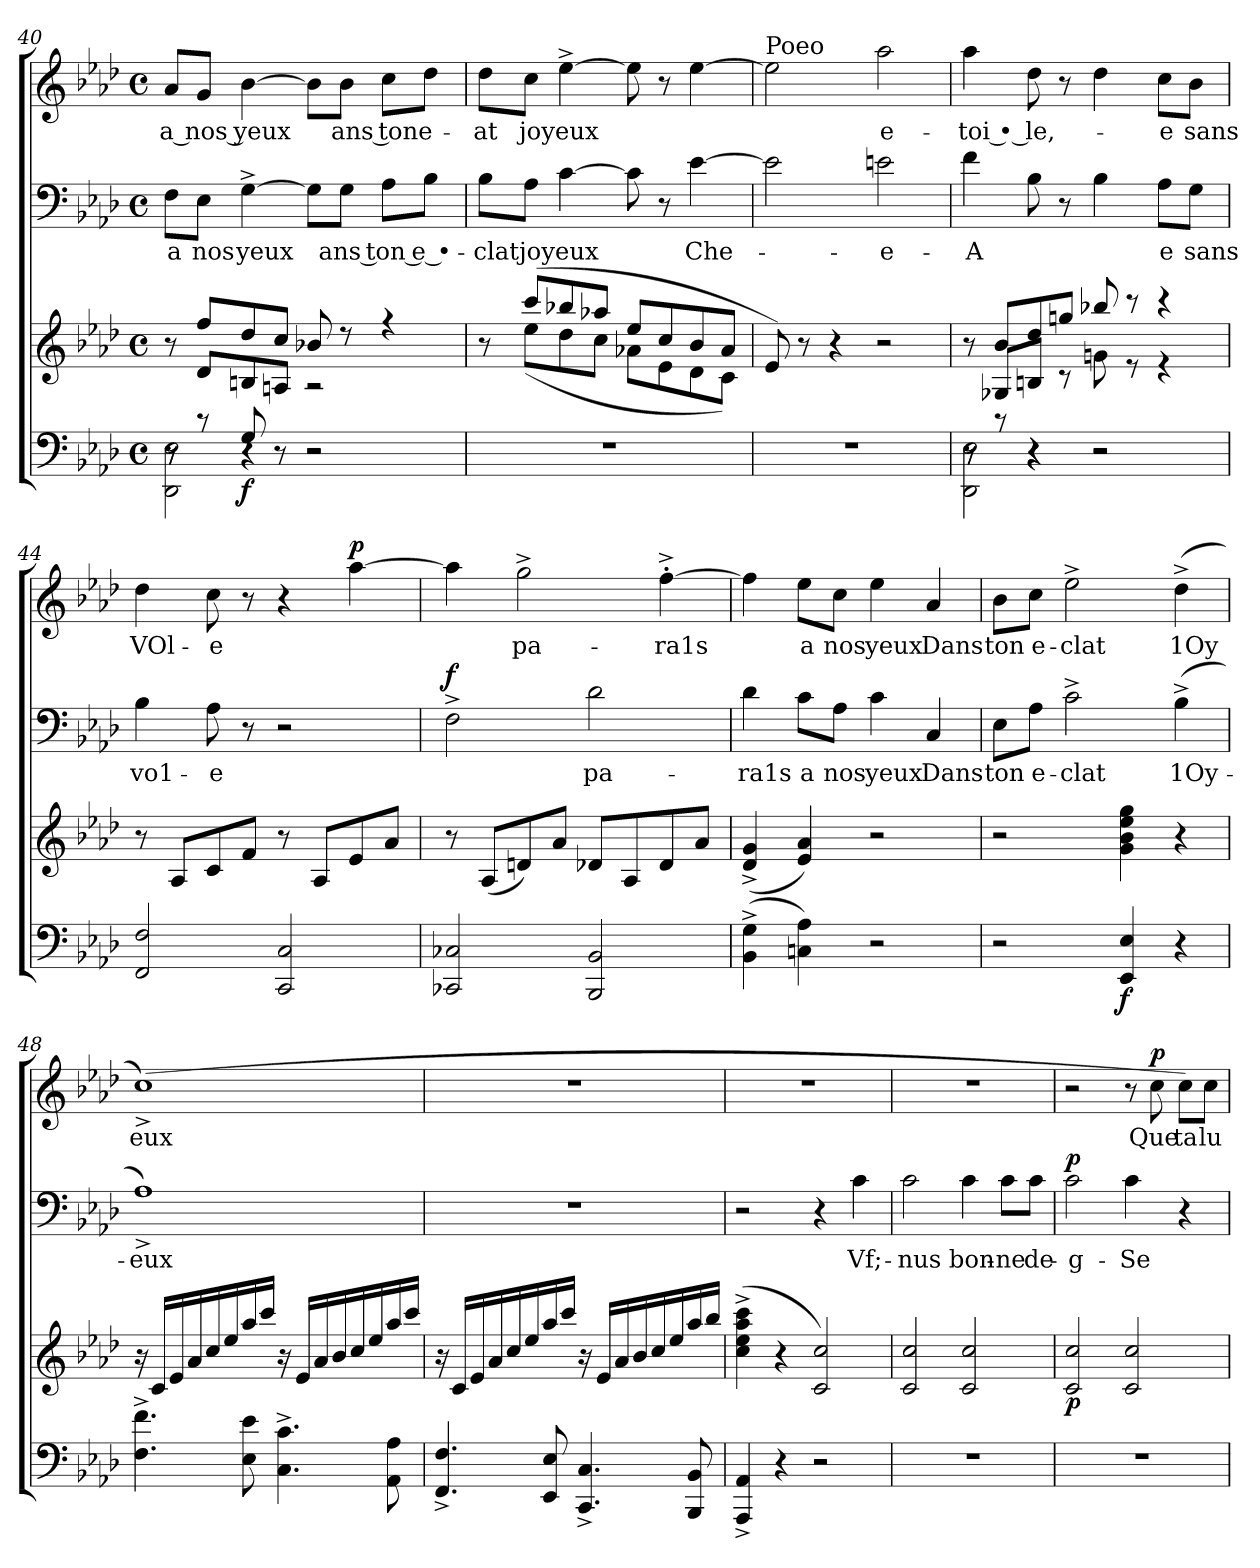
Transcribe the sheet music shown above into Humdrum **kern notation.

**kern	**dynam	**kern	**dynam	**kern	**text	**dynam	**kern	**text	**dynam
*part4	*part4	*part3	*part3	*part2	*part2	*part2	*part1	*part1	*part1
*staff4	*staff4	*staff3	*staff3	*staff2	*staff2	*staff2	*staff1	*staff1	*staff1
*clefF4	*	*clefG2	*	*clefF4	*	*	*clefG2	*	*
*k[b-e-a-d-]	*	*k[b-e-a-d-]	*	*k[b-e-a-d-]	*	*	*k[b-e-a-d-]	*	*
*A-:	*	*A-:	*	*A-:	*	*	*A-:	*	*
*M4/4	*	*M4/4	*	*M4/4	*	*	*M4/4	*	*
*met(c)	*	*met(c)	*	*met(c)	*	*	*met(c)	*	*
=40	=40	=40	=40	=40	=40	=40	=40	=40	=40
*^	*	*^	*	*	*	*	*	*	*
*	*^	*	*	*	*	*	*	*	*	*	*
8r	2DD-\ 2E-\	8r	.	8r	8ryy	.	8F\L	a	.	8a-/L	a nos yeux	.
8r	.	8ryy	.	8ff/L	8d-\L	.	8E-\J	nos	.	8g/J	.	.
8G/	.	4r	f	8dd-/	8Bn/	.	[4G^\	yeux	.	[4b-\	.	.
8r	.	.	.	8cc/J	8An/J	.	.	.	.	.	.	.
2r	2r	2r	.	8b-X/	2r	.	8G\L]	.	.	8b-\L]	.	.
.	.	.	.	8r	.	.	8G\J	ans ton e •-	.	8b-\J	ans tone-	.
.	.	.	.	4r	.	.	8A-\L	.	.	8cc\L	.	.
.	.	.	.	.	.	.	8B-\J	.	.	8dd-\J	.	.
*v	*v	*v	*	*	*	*	*	*	*	*	*	*
!!LO:LB:g=z
=41	=41	=41	=41	=41	=41	=41	=41	=41	=41	=41
1r	.	8r	8ryy	.	8B-\L	clat	.	8dd-\L	at	.
.	.	(8ccc/L	(8ee-\L	.	8A-\J	joyeux	.	8cc\J	joyeux	.
.	.	8bb-X/	8dd-\	.	[4c\	.	.	[4ee-^\	.	.
.	.	8aa-X/J	8cc\J	.	.	.	.	.	.	.
.	.	8ee-/L	8a-X\L	.	8c\]	.	.	8ee-\]	.	.
.	.	8cc/	8e-\	.	8r	.	.	8r	.	.
.	.	8b-/	8d-\	.	[4e-\	Che-	.	[4ee-\	.	.
.	.	8a-/J	8c\J)	.	.	.	.	.	.	.
=42	=42	=42	=42	=42	=42	=42	=42	=42	=42	=42
!	!	!	!	!	!	!	!	!LO:TX:t=Poeo	!	!
*	*	*v	*v	*	*	*	*	*	*	*
1r	.	8e-/)	.	2e-\]	.	.	2ee-\]	.	.
.	.	8r	.	.	.	.	.	.	.
.	.	4r	.	.	.	.	.	.	.
.	.	2r	.	2en\	e-	.	2aa-\	e-	.
=43	=43	=43	=43	=43	=43	=43	=43	=43	=43
*^	*	*^	*	*	*	*	*^	*	*
*	*^	*	*	*	*	*	*	*	*	*	*	*
8r	2DD-\ 2E-\	8r	.	8r	8ryy	.	4f\	A	.	4aa-\	8ryy	toi • le,-	.
8r	.	8ryy	.	8b-/L	8G-X/L	.	.	.	.	.	2..ryy	.	.
4r	.	4r	.	8dd-/	8Bn/J	.	8B-\	.	.	8dd-\	.	.	.
.	.	.	.	8ggn/J	8r	.	8r	.	.	8r	.	.	.
2r	2r	2r	.	8bb-X/	8gn\	.	4B-\	.	.	4dd-\	.	.	.
.	.	.	.	8r	8r	.	.	.	.	.	.	.	.
.	.	.	.	4r	4r	.	8A-\L	e	.	8cc\L	.	e	.
.	.	.	.	.	.	.	8G\J	sans	.	8b-\J	.	sans	.
*v	*v	*v	*	*	*	*	*	*	*	*v	*v	*	*
*	*	*v	*v	*	*	*	*	*	*	*
=44	=44	=44	=44	=44	=44	=44	=44	=44	=44
2FF/ 2F/	.	8r	.	4B-\	vo1-	.	4dd-\	VOl-	.
.	.	8A-/L	.	.	.	.	.	.	.
.	.	8c/	.	8A-\	e	.	8cc\	e	.
.	.	8f/J	.	8r	.	.	8r	.	.
2CC/ 2C/	.	8r	.	2r	.	.	4r	.	.
.	.	8A-/L	.	.	.	.	.	.	.
.	.	8e-/	.	.	.	.	[4aa-\	.	p-
.	.	8a-/J	.	.	.	.	.	.	.
!!LO:PB:g=z
=45	=45	=45	=45	=45	=45	=45	=45	=45	=45
2CC-X/ 2C-X/	.	8r	.	2F^\	.	f	4aa-\]	.	.
.	.	(8A-/L	.	.	.	.	.	.	.
.	.	8dn/)	.	.	.	.	2gg^\	pa-	.
.	.	8a-/J	.	.	.	.	.	.	.
2BBB-/ 2BB-/	.	8d-X/L	.	2d-\	pa-	.	.	.	.
.	.	8A-/	.	.	.	.	.	.	.
.	.	8d-/	.	.	.	.	[4ff'^\	ra1s	.
.	.	8a-/J	.	.	.	.	.	.	.
=46	=46	=46	=46	=46	=46	=46	=46	=46	=46
(4BB-^\ 4G^\	.	(4d-^/ 4g^/	.	4d-\	ra1s	.	4ff\]	.	.
4Cn\ 4A-\)	.	4e-/ 4a-/)	.	8c\L	a	.	8ee-\L	a	.
.	.	.	.	8A-\J	nos	.	8cc\J	nos	.
2r	.	2r	.	4c\	yeux	.	4ee-\	yeux	.
.	.	.	.	4C/	Dans	.	4a-/	Dans	.
=47	=47	=47	=47	=47	=47	=47	=47	=47	=47
2r	.	2r	.	8E-\L	ton	.	8b-\L	ton	.
.	.	.	.	8A-\J	e-	.	8cc\J	e-	.
.	.	.	.	2c^\	clat	.	2ee-^\	clat	.
4EE-/ 4E-/	f	4g\ 4b-\ 4ee-\ 4gg\	.	.	.	.	.	.	.
4r	.	4r	.	(4B-^\	1Oy­-	.	(4dd-^\	1Oy­	.
!!LO:LB:g=z
=48	=48	=48	=48	=48	=48	=48	=48	=48	=48
4.F^\ 4.f^\	.	16r	.	1A-^/)	eux	.	(1cc^/)	eux	.
.	.	16c/LL	.	.	.	.	.	.	.
.	.	16e-/	.	.	.	.	.	.	.
.	.	16a-/	.	.	.	.	.	.	.
.	.	16cc/	.	.	.	.	.	.	.
.	.	16ee-/	.	.	.	.	.	.	.
8E-\ 8e-\	.	16aa-/	.	.	.	.	.	.	.
.	.	16ccc/JJ	.	.	.	.	.	.	.
4.C^\ 4.c^\	.	16r	.	.	.	.	.	.	.
.	.	16e-/LL	.	.	.	.	.	.	.
.	.	16a-/	.	.	.	.	.	.	.
.	.	16b-/	.	.	.	.	.	.	.
.	.	16cc/	.	.	.	.	.	.	.
.	.	16ee-/	.	.	.	.	.	.	.
8AA-\ 8A-\	.	16aa-/	.	.	.	.	.	.	.
.	.	16ccc/JJ	.	.	.	.	.	.	.
=49	=49	=49	=49	=49	=49	=49	=49	=49	=49
4.FF^/ 4.F^/	.	16r	.	1r	.	.	1r	.	.
.	.	16c/LL	.	.	.	.	.	.	.
.	.	16e-/	.	.	.	.	.	.	.
.	.	16a-/	.	.	.	.	.	.	.
.	.	16cc/	.	.	.	.	.	.	.
.	.	16ee-/	.	.	.	.	.	.	.
8EE-/ 8E-/	.	16aa-/	.	.	.	.	.	.	.
.	.	16ccc/JJ	.	.	.	.	.	.	.
4.CC^/ 4.C^/	.	16r	.	.	.	.	.	.	.
.	.	16e-/LL	.	.	.	.	.	.	.
.	.	16a-/	.	.	.	.	.	.	.
.	.	16b-/	.	.	.	.	.	.	.
.	.	16cc/	.	.	.	.	.	.	.
.	.	16ee-/	.	.	.	.	.	.	.
8BBB-/ 8BB-/	.	16aa-/	.	.	.	.	.	.	.
.	.	16bb-/JJ	.	.	.	.	.	.	.
=50	=50	=50	=50	=50	=50	=50	=50	=50	=50
4AAA-^/ 4AA-^/	.	(4cc^\ 4ee-^\ 4aa-^\ 4ccc^\	.	2r	.	.	1r	.	.
4r	.	4r	.	.	.	.	.	.	.
2r	.	2c/ 2cc/)	.	4r	.	.	.	.	.
.	.	.	.	4c\	Vf;-	dim	.	.	.
!!LO:LB:g=z
=51	=51	=51	=51	=51	=51	=51	=51	=51	=51
1r	.	2c/ 2cc/	.	2c\	nus	.	1r	.	.
.	.	2c/ 2cc/	.	4c\	bon-	.	.	.	.
.	.	.	.	8c\L	ne	.	.	.	.
.	.	.	.	8c\J	de-	.	.	.	.
=52	=52	=52	=52	=52	=52	=52	=52	=52	=52
1r	.	2c/ 2cc/	p	2c\	g-	p	2r	.	.
.	.	2c/ 2cc/	.	4c\	Se	.	8r	.	.
.	.	.	.	.	.	.	8cc\	Que	p
.	.	.	.	4r	.	.	8cc\L)	ta	.
.	.	.	.	.	.	.	8cc\J	lu-	.
=	=	=	=	=	=	=	=	=	=
*-	*-	*-	*-	*-	*-	*-	*-	*-	*-
